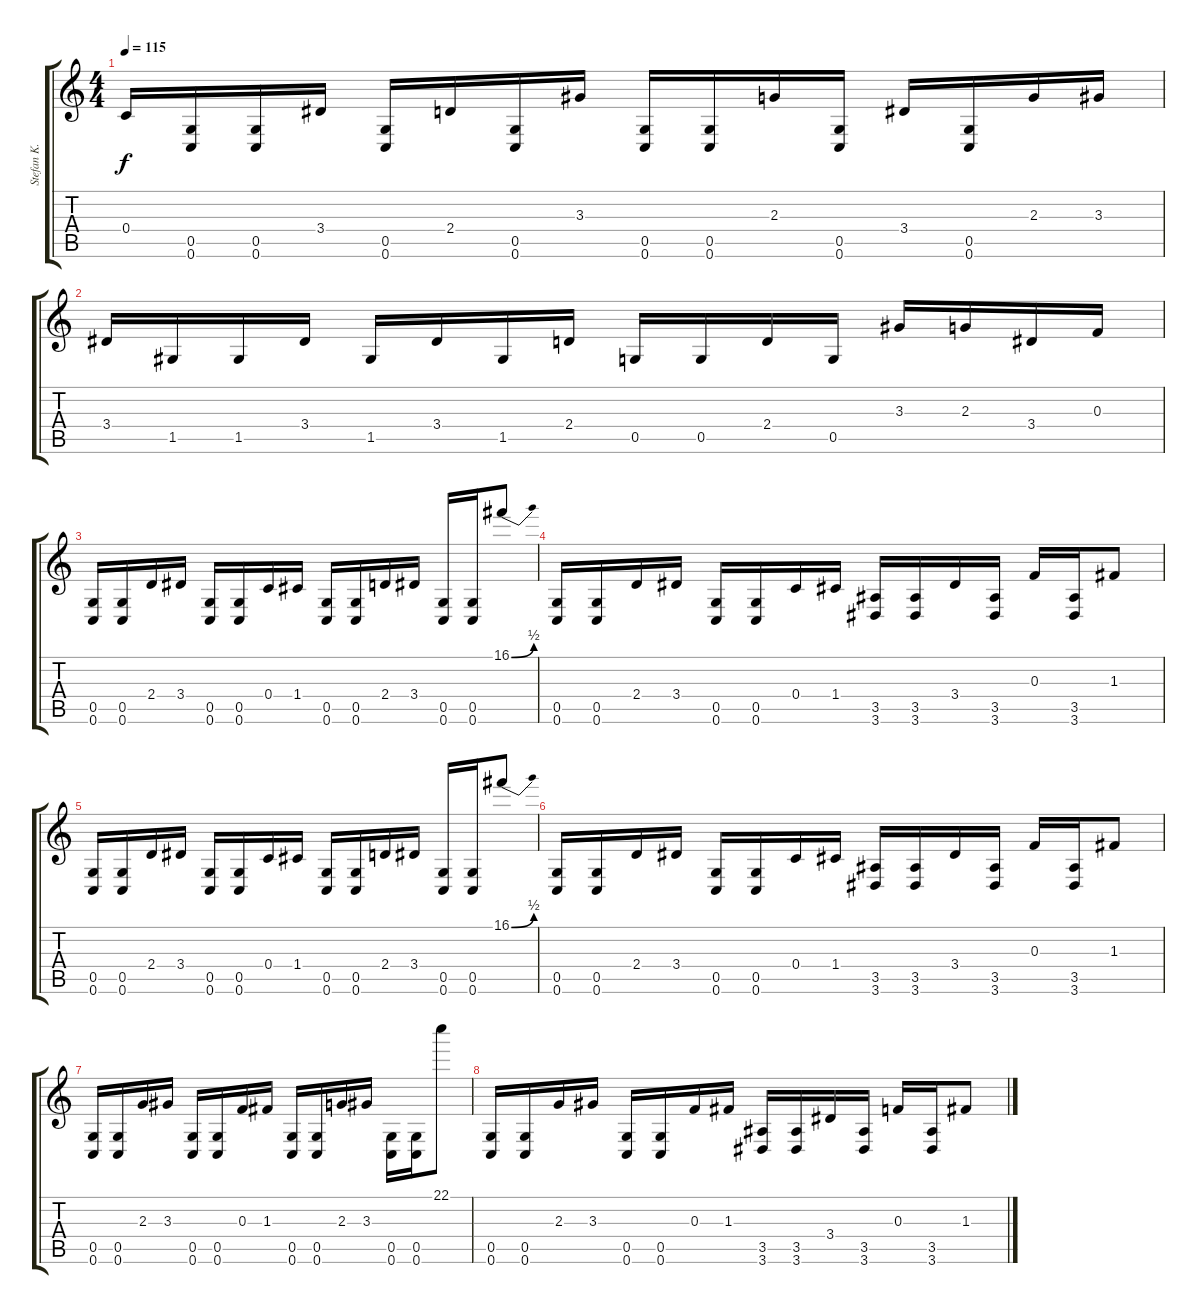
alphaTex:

\track ("Stefan K." "Stefan K.") {instrument overdrivenguitar}
\staff {score tabs}
\tuning (D4 A3 F3 C3 G2 C2) {hide}
\ts (4 4)
\tempo 115
\clef g2
\ks c
0.4.16{dy f} (0.5 0.6).16 (0.5 0.6).16 3.4.16 (0.5 0.6).16 2.4.16 (0.5 0.6).16 3.3.16 (0.5 0.6).16 (0.5 0.6).16 2.3.16 (0.5 0.6).16 3.4.16 (0.5 0.6).16 2.3.16 3.3.16 |
3.4.16 1.5.16 1.5.16 3.4.16 1.5.16 3.4.16 1.5.16 2.4.16 0.5.16 0.5.16 2.4.16 0.5.16 3.3.16 2.3.16 3.4.16 0.3.16 |
(0.5 0.6).16 (0.5 0.6).16 2.4.16 3.4.16 (0.5 0.6).16 (0.5 0.6).16 0.4.16 1.4.16 (0.5 0.6).16 (0.5 0.6).16 2.4.16 3.4.16 (0.5 0.6).16 (0.5 0.6).16 16.1{be (bend 0 0 60 2)}.8 |
(0.5 0.6).16 (0.5 0.6).16 2.4.16 3.4.16 (0.5 0.6).16 (0.5 0.6).16 0.4.16 1.4.16 (3.5 3.6).16 (3.5 3.6).16 3.4.16 (3.5 3.6).16 0.3.16 (3.5 3.6).16 1.3.8 |
(0.5 0.6).16 (0.5 0.6).16 2.4.16 3.4.16 (0.5 0.6).16 (0.5 0.6).16 0.4.16 1.4.16 (0.5 0.6).16 (0.5 0.6).16 2.4.16 3.4.16 (0.5 0.6).16 (0.5 0.6).16 16.1{be (bend 0 0 60 2)}.8 |
(0.5 0.6).16 (0.5 0.6).16 2.4.16 3.4.16 (0.5 0.6).16 (0.5 0.6).16 0.4.16 1.4.16 (3.5 3.6).16 (3.5 3.6).16 3.4.16 (3.5 3.6).16 0.3.16 (3.5 3.6).16 1.3.8 |
(0.5 0.6).16 (0.5 0.6).16 2.3.16 3.3.16 (0.5 0.6).16 (0.5 0.6).16 0.3.16 1.3.16 (0.5 0.6).16 (0.5 0.6).16 2.3.16 3.3.16 (0.5 0.6).16 (0.5 0.6).16 22.1.8 |
(0.5 0.6).16 (0.5 0.6).16 2.3.16 3.3.16 (0.5 0.6).16 (0.5 0.6).16 0.3.16 1.3.16 (3.5 3.6).16 (3.5 3.6).16 3.4.16 (3.5 3.6).16 0.3.16 (3.5 3.6).16 1.3.8
